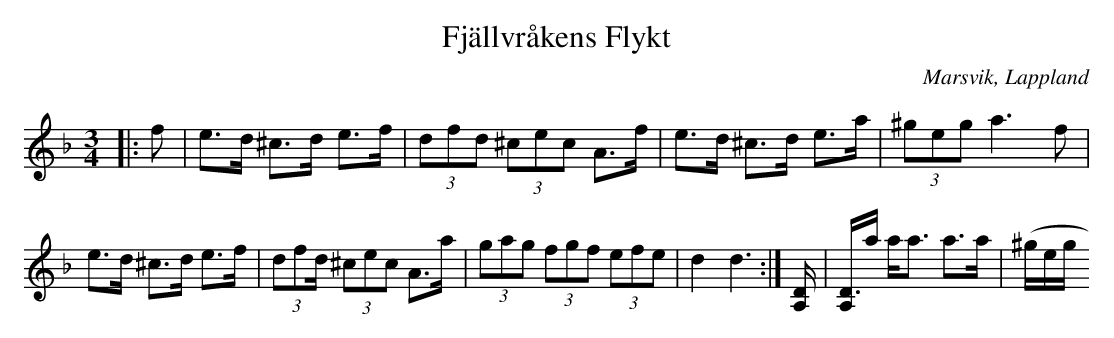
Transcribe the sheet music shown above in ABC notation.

X:1
T:Fjällvråkens Flykt
O:Marsvik, Lappland
M:3/4
L:1/16
K:Dm
|: f2 | e3d ^c3d e3f | (3d2f2d2 (3^c2e2c2 A3f | e3d ^c3d e3a |(3^g2e2g2 a6 f2 | e3d ^c3d e3f | (3d2f2d (3^c2e2c2 A3a | (3g2a2g2 (3f2g2f2 (3e2f2e2 | d4 d6:| [A,D2] | [A,D3]a aa3 a3a |(^geg
